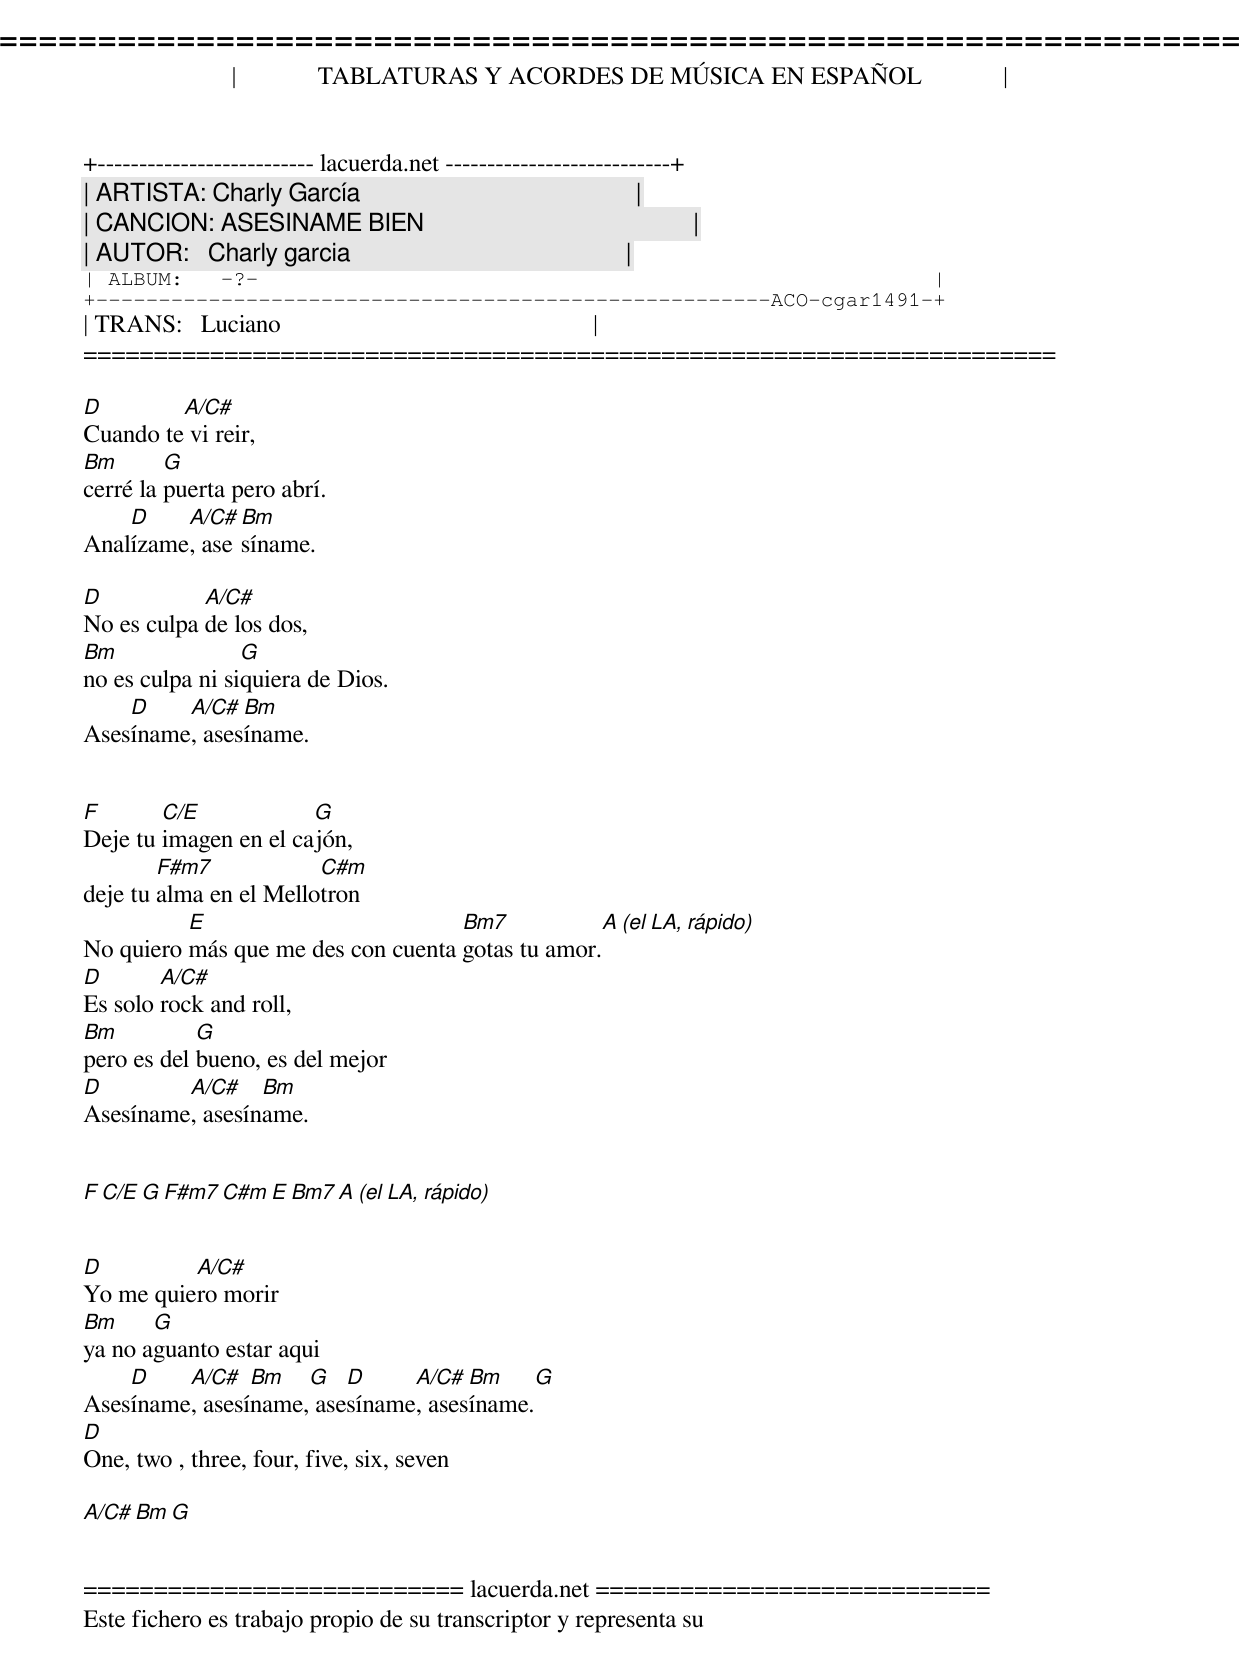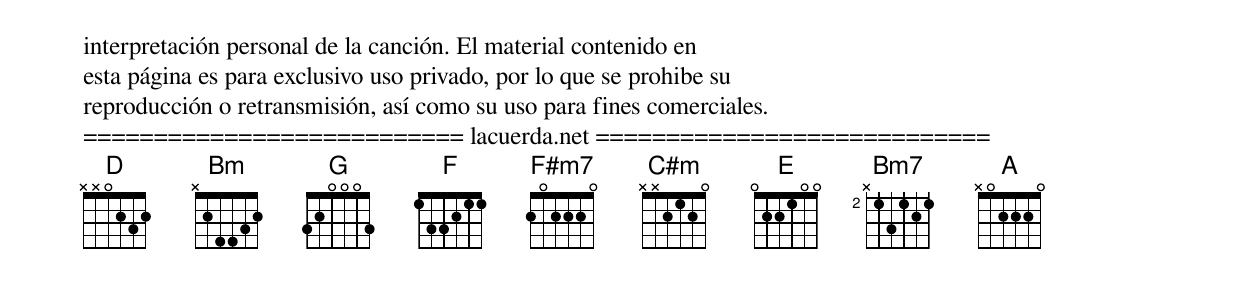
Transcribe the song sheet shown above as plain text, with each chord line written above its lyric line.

=====================================================================
|             TABLATURAS Y ACORDES DE MÚSICA EN ESPAÑOL             |
+-------------------------- lacuerda.net ---------------------------+
| ARTISTA: Charly García                                            |
| CANCION: ASESINAME BIEN                                           |
| AUTOR:   Charly garcia                                            |
| ALBUM:   -?-                                                      |
+------------------------------------------------------ACO-cgar1491-+
| TRANS:   Luciano                                                  |
=====================================================================

D        A/C#
Cuando te vi reir,
Bm       G
cerré la puerta pero abrí.
    D    A/C# Bm
Analízame, asesíname.

D           A/C#
No es culpa de los dos,
Bm               G
no es culpa ni siquiera de Dios.
    D    A/C#  Bm
Asesíname, asesíname.


F       C/E            G
Deje tu imagen en el cajón,
        F#m7            C#m
deje tu alma en el Mellotron
          E                         Bm7           A (el LA, rápido)
No quiero más que me des con cuenta gotas tu amor.
D       A/C#
Es solo rock and roll,
Bm          G
pero es del bueno, es del mejor
D        A/C#    Bm
Asesíname, asesíname.


F C/E G F#m7 C#m E Bm7 A (el LA, rápido)


D         A/C#
Yo me quiero morir
Bm     G
ya no aguanto estar aqui
    D    A/C#   Bm   G   D     A/C#  Bm    G
Asesíname, asesíname, asesíname, asesíname.
D
One, two , three, four, five, six, seven

A/C# Bm G


=========================== lacuerda.net ============================
Este fichero es trabajo propio de su transcriptor y representa su
interpretación personal de la canción. El material contenido en
esta página es para exclusivo uso privado, por lo que se prohibe su
reproducción o retransmisión, así como su uso para fines comerciales.
=========================== lacuerda.net ============================
